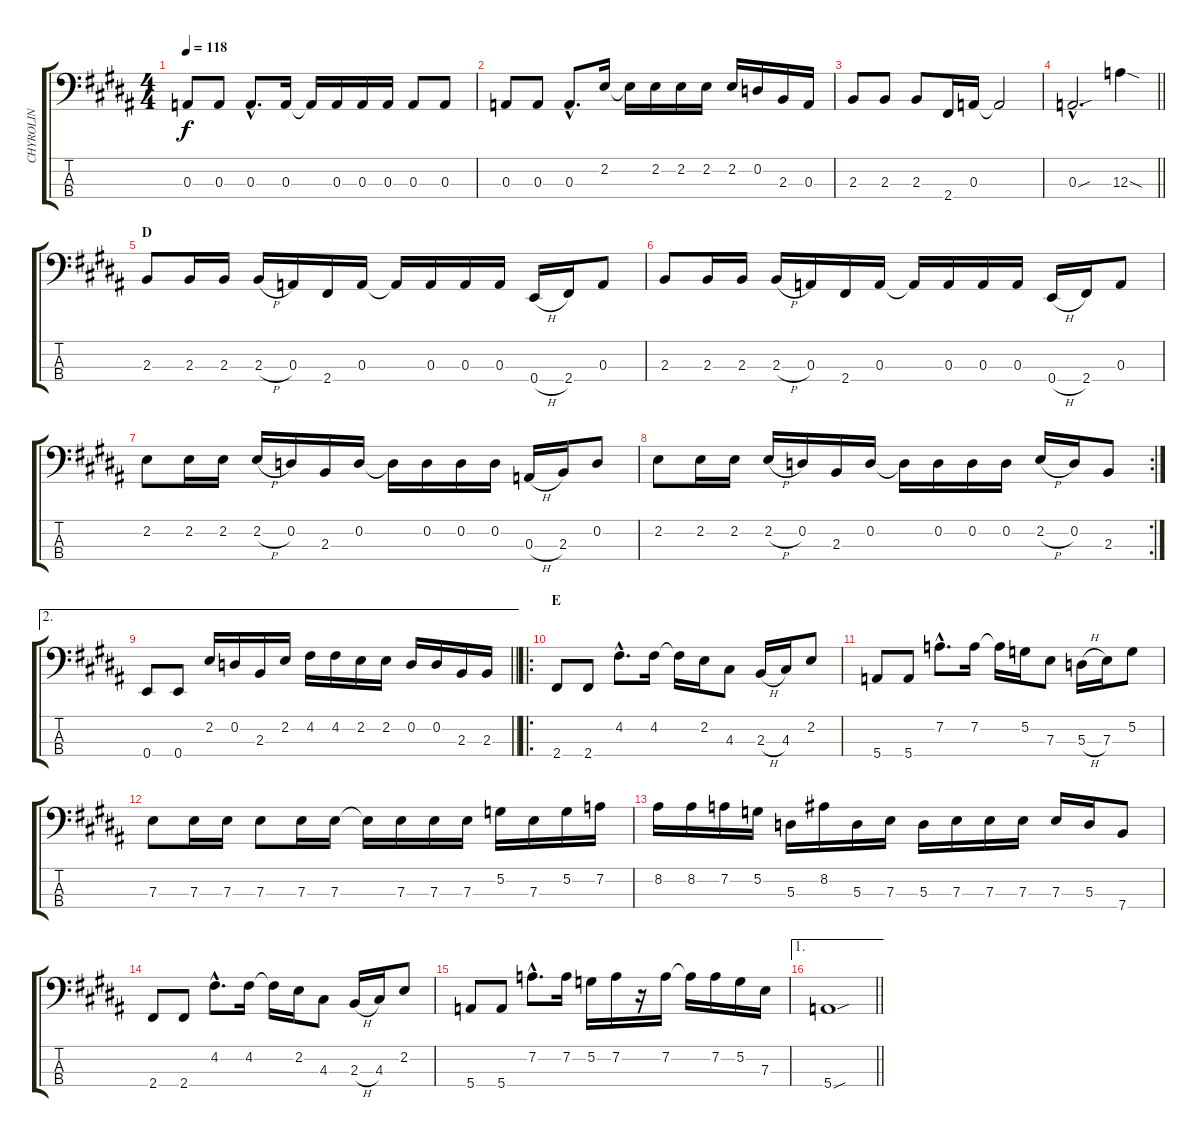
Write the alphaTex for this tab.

\track ("CHYROLIN" "CHYROLIN") {instrument electricbasspick}
\staff {score tabs}
\tuning (G2 D2 A1 E1) {hide}
\ts (4 4)
\tempo 118
\clef f4
\ks b
0.3.8{dy f} 0.3.8 0.3{hac}.8{d} 0.3.16 0.3{t}.16 0.3.16 0.3.16 0.3.16 0.3.8 0.3.8 |
0.3.8 0.3.8 0.3{hac}.8{d} 2.2.16 2.2{t}.16 2.2.16 2.2.16 2.2.16 2.2.16 0.2.16 2.3.16 0.3.16 |
2.3.8 2.3.8 2.3.8 2.4.16 0.3.16 0.3{t}.2 |
\barLineRight lightlight
0.3{sou hac}.2{d} 12.3{sod}.4 |
\section ("" "D")
2.3.8 2.3.16 2.3.16 2.3{h}.16 0.3.16 2.4.16 0.3.16 0.3{t}.16 0.3.16 0.3.16 0.3.16 0.4{h}.16 2.4.16 0.3.8 |
2.3.8 2.3.16 2.3.16 2.3{h}.16 0.3.16 2.4.16 0.3.16 0.3{t}.16 0.3.16 0.3.16 0.3.16 0.4{h}.16 2.4.16 0.3.8 |
2.2.8 2.2.16 2.2.16 2.2{h}.16 0.2.16 2.3.16 0.2.16 0.2{t}.16 0.2.16 0.2.16 0.2.16 0.3{h}.16 2.3.16 0.2.8 |
\rc 2
2.2.8 2.2.16 2.2.16 2.2{h}.16 0.2.16 2.3.16 0.2.16 0.2{t}.16 0.2.16 0.2.16 0.2.16 2.2{h}.16 0.2.16 2.3.8 |
\ae 2
\barLineRight lightlight
0.4.8 0.4.8 2.2.16 0.2.16 2.3.16 2.2.16 4.2.16 4.2.16 2.2.16 2.2.16 0.2.16 0.2.16 2.3.16 2.3.16 |
\ro
\section ("" "E")
2.4.8 2.4.8 4.2{hac}.8{d} 4.2.16 4.2{t}.16 2.2.16 4.3.8 2.3{h}.16 4.3.16 2.2.8 |
5.4.8 5.4.8 7.2{hac}.8{d} 7.2.16 7.2{t}.16 5.2.16 7.3.8 5.3{h}.16 7.3.16 5.2.8 |
7.3.8 7.3.16 7.3.16 7.3.8 7.3.16 7.3.16 7.3{t}.16 7.3.16 7.3.16 7.3.16 5.2.16 7.3.16 5.2.16 7.2.16 |
8.2.16 8.2.16 7.2.16 5.2.16 5.3.16 8.2.16 5.3.16 7.3.16 5.3.16 7.3.16 7.3.16 7.3.16 7.3.16 5.3.16 7.4.8 |
2.4.8 2.4.8 4.2{hac}.8{d} 4.2.16 4.2{t}.16 2.2.16 4.3.8 2.3{h}.16 4.3.16 2.2.8 |
5.4.8 5.4.8 7.2{hac}.8{d} 7.2.16 5.2.16 7.2.16 r.16 7.2.16 7.2{t}.16 7.2.16 5.2.16 7.3.16 |
\ae 1
\barLineRight lightlight
5.4{sou}.1
